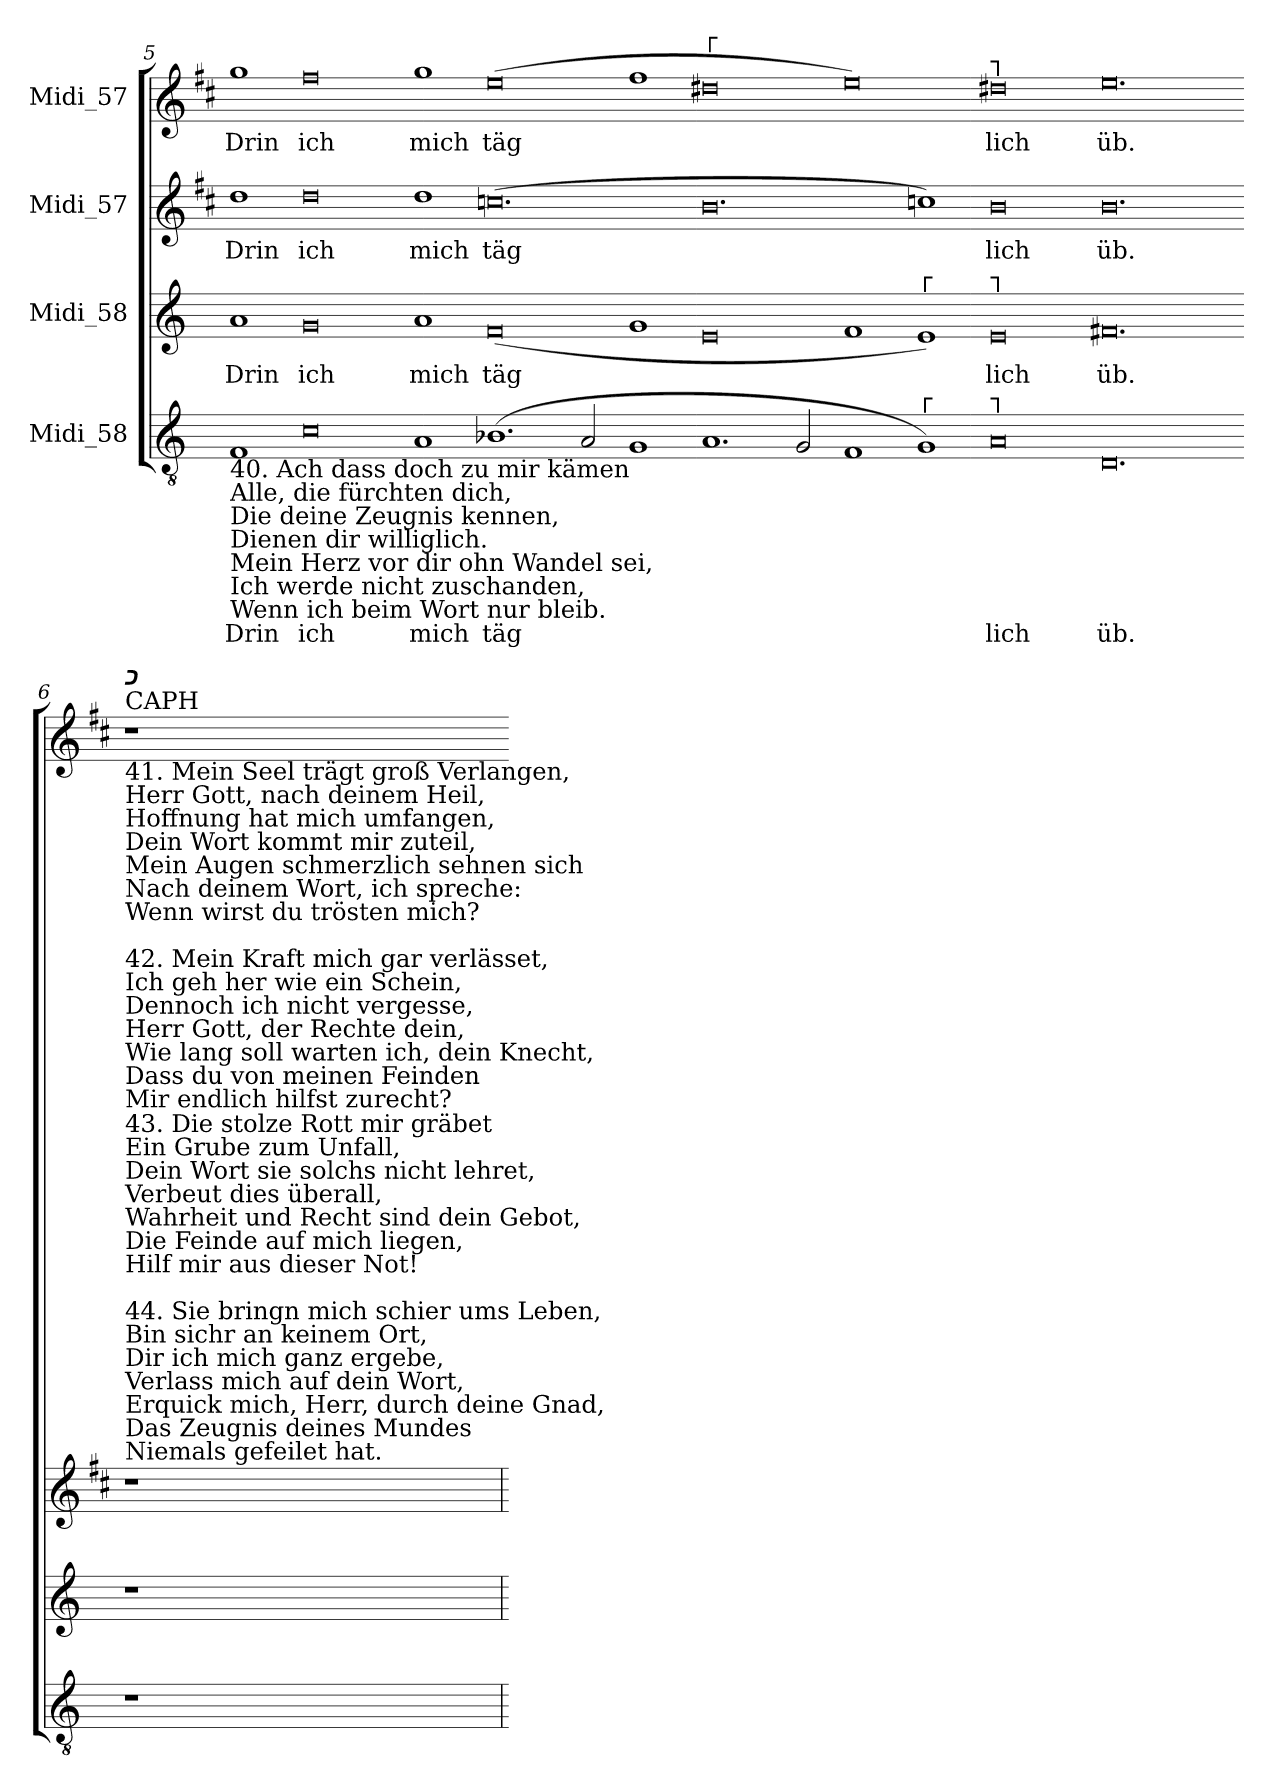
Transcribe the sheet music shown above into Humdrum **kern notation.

**kern	**text	**kern	**text	**kern	**text	**kern	**text
*part4	*part4	*part3	*part3	*part2	*part2	*part1	*part1
*staff4	*staff4	*staff3	*staff3	*staff2	*staff2	*staff1	*staff1
*I"Midi_58	*	*I"Midi_58	*	*I"Midi_57	*	*I"Midi_57	*
*clefGv2	*	*clefG2	*	*clefG2	*	*clefG2	*
*	*	*	*	*ITrd1c2	*	*ITrd1c2	*
*k[]	*	*k[]	*	*k[]	*	*k[]	*
*C:	*	*C:	*	*C:	*	*C:	*
=5	=5	=5	=5	=5	=5	=5	=5
!LO:TX:b:t=40. Ach dass doch zu mir kämen\nAlle, die fürchten dich,\nDie deine Zeugnis kennen,\nDienen dir williglich.\nMein Herz vor dir ohn Wandel sei,\nIch werde nicht zuschanden,\nWenn ich beim Wort nur bleib.	!	!	!	!	!	!	!
!	!LO:LY:b	!	!LO:LY:b	!	!LO:LY:b	!	!LO:LY:b
1F	Drin	1a	Drin	1cc	Drin	1ff	Drin
!	!LO:LY:b	!	!LO:LY:b	!	!LO:LY:b	!	!LO:LY:b
0c	ich	0g	ich	0cc	ich	0ee	ich
!	!LO:LY:b	!	!LO:LY:b	!	!LO:LY:b	!	!LO:LY:b
1A	mich	1a	mich	1cc	mich	1ff	mich
!	!LO:LY:b	!	!LO:LY:b	!	!LO:LY:b	!	!LO:LY:b
(<1.B-X	täg	(<0f	täg	(>0.b-X	täg	(>0dd	täg
2A	.	.	.	.	.	.	.
1G	.	1g	.	.	.	1ee	.
!	!	!	!	!	!	!LO:TX:a:t=┌	!
1.A	.	0e	.	0.a	.	0cc#X	.
2G	.	.	.	.	.	.	.
1F	.	1f	.	.	.	0dd)	.
!	!	!LO:TX:a:t=┌	!	!	!	!	!
!LO:TX:a:t=┌	!	!	!	!	!	!	!
1G)	.	1e)	.	1b-X)	.	.	.
!	!	!	!	!	!	!LO:TX:a:t=┐	!
!	!	!LO:TX:a:t=┐	!	!	!	!	!
!LO:TX:a:t=┐	!	!	!	!	!	!	!
!	!LO:LY:b	!	!LO:LY:b	!	!LO:LY:b	!	!LO:LY:b
0A	lich	0e	lich	0a	lich	0cc#X	lich
!	!LO:LY:b	!	!LO:LY:b	!	!LO:LY:b	!	!LO:LY:b
0.D	üb.	0.f#X	üb.	0.a	üb.	0.dd	üb.
!!LO:LB:g=z
=6-	=6-	=6-	=6-	=6-	=6-	=6-	=6-
!	!	!	!	!	!	!LO:TX:a:t=CAPH	!
!	!	!	!	!	!	!LO:TX:a:t=כ	!
!	!	!	!	!	!	!LO:TX:b:t=41. Mein Seel trägt groß Verlangen,\nHerr Gott, nach deinem Heil,\nHoffnung hat mich umfangen,\nDein Wort kommt mir zuteil,\nMein Augen schmerzlich sehnen sich\nNach deinem Wort, ich spreche&colon;\nWenn wirst du trösten mich?\n\n42. Mein Kraft mich gar verlässet,\nIch geh her wie ein Schein,\nDennoch ich nicht vergesse,\nHerr Gott, der Rechte dein,\nWie lang soll warten ich, dein Knecht,\nDass du von meinen Feinden\nMir endlich hilfst zurecht?	!
!	!	!	!	!	!	!LO:TX:b:t=43. Die stolze Rott mir gräbet\nEin Grube zum Unfall,\nDein Wort sie solchs nicht lehret,\nVerbeut dies überall,\nWahrheit und Recht sind dein Gebot,\nDie Feinde auf mich liegen,\nHilf mir aus dieser Not!\n\n44. Sie bringn mich schier ums Leben,\nBin sichr an keinem Ort,\nDir ich mich ganz ergebe,\nVerlass mich auf dein Wort,\nErquick mich, Herr, durch deine Gnad,\nDas Zeugnis deines Mundes\nNiemals gefeilet hat.	!
1r	.	1r	.	1r	.	1r	.
=	=-	=	=-	=	=-	=-	=-
*-	*-	*-	*-	*-	*-	*-	*-
